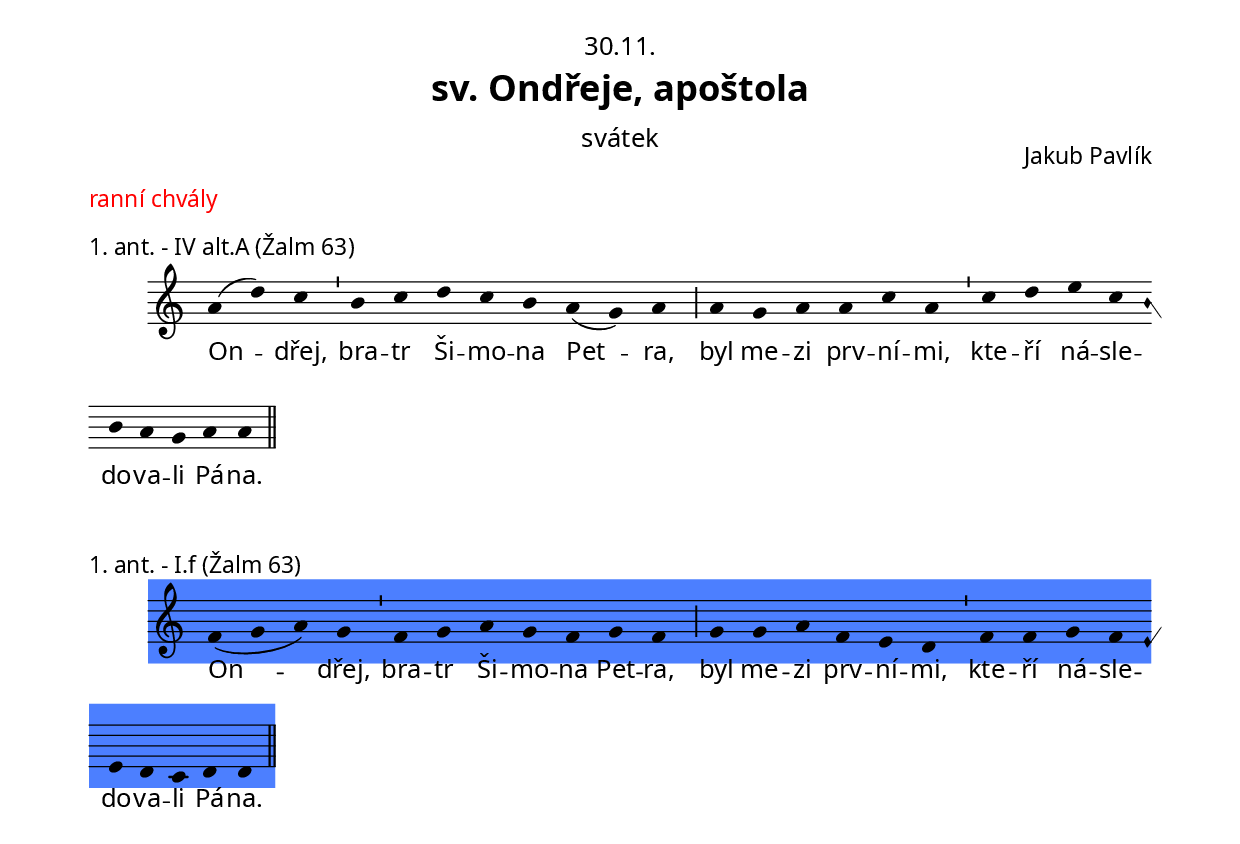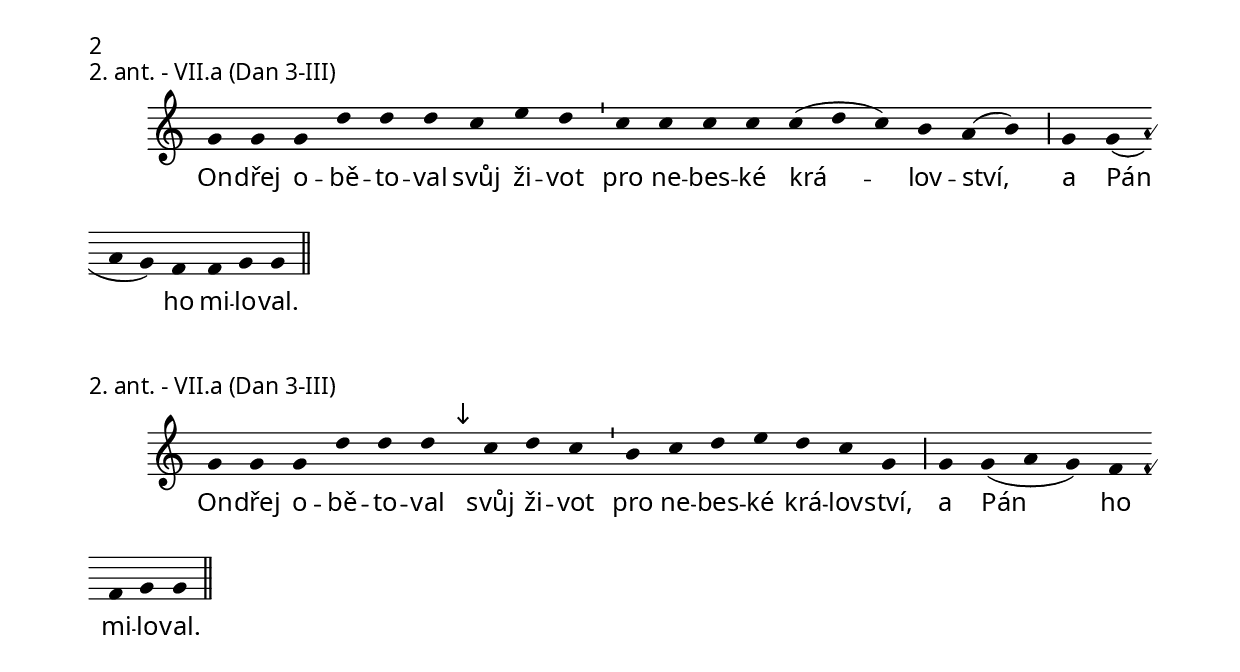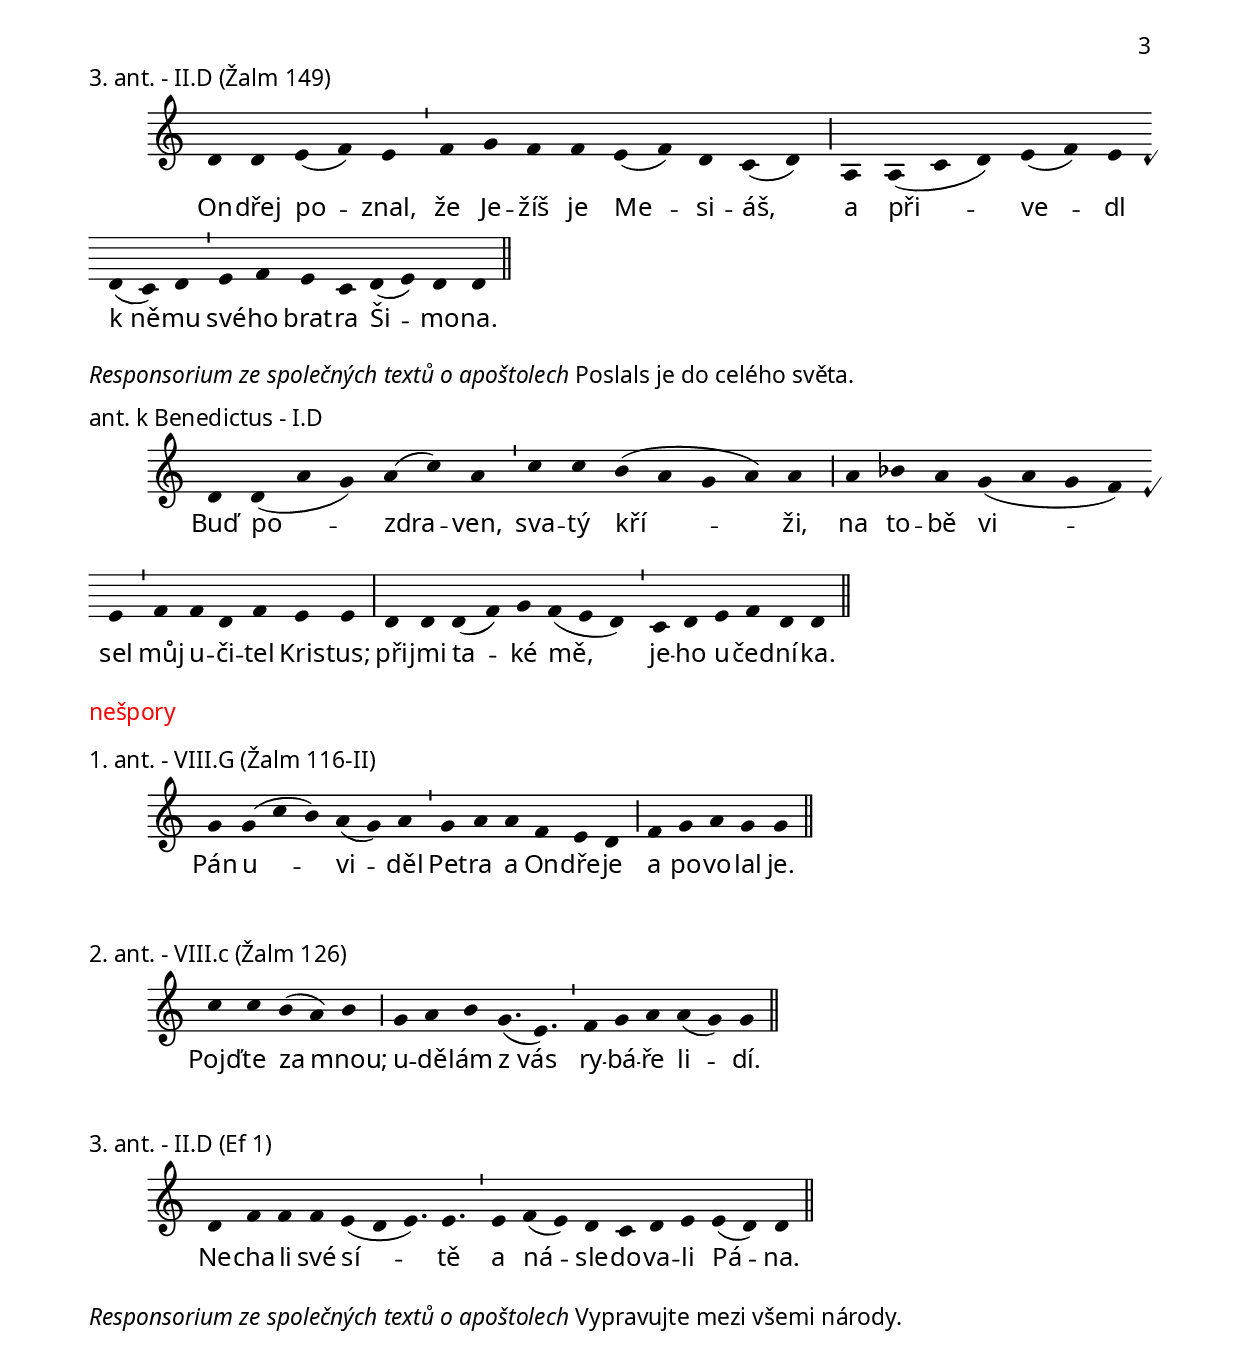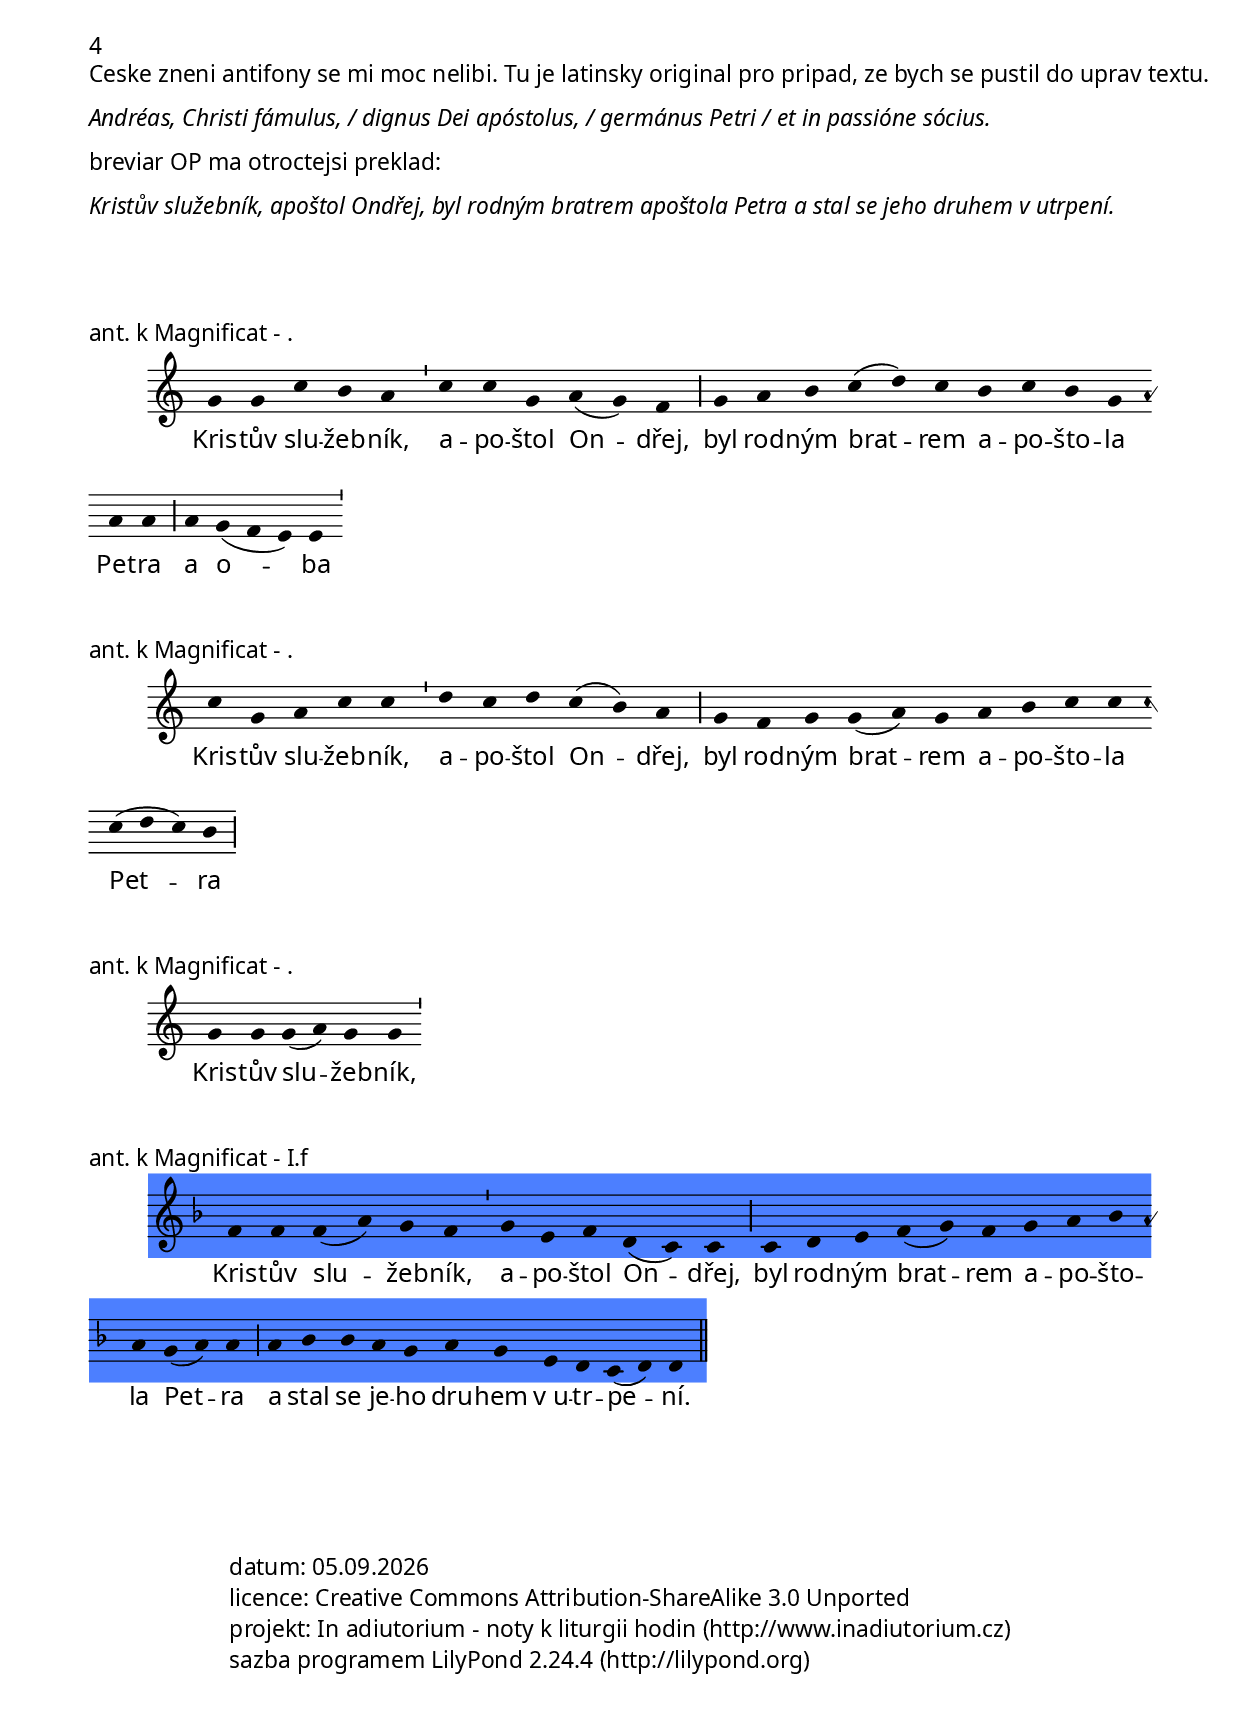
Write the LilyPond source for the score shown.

\version "2.16.0"

\include "../spolecne.ly"
\include "../dilyresponsorii.ly"

\header {
  title = \markup\titleSvatek
            "sv. Ondřeje, apoštola"
            svátek
            30.11.
  composer = "Jakub Pavlík"
}

\markup {\nadpisHodinka {"ranní chvály"}}

\score {
  \relative c'' {
    \choralniRezim
    a4( d) c \barMin b c d c b a( g) a \barMaior
    a g a a c a \barMin
    c d e c b a g a a \barFinalis
  }
  \addlyrics {
    On -- dřej, bra -- tr Ši -- mo -- na Pet -- ra,
    byl me -- zi prv -- ní -- mi, 
    kte -- ří ná -- sle -- do -- va -- li Pá -- na.
  }
  \header {
    quid = "1. ant."
    modus = "IV alt"
    differentia = "A" 
    psalmus = "Žalm 63"
    id = ""
    piece = \markup {\sestavTitulek}
  }
}

\score {
  \relative c' {
    \zvyraznovacModry
    \choralniRezim
    f4( g a) g \barMin f g a g f g f \barMaior
    g g a f e d \barMin
    f f g f e d c d d \barFinalis
  }
  \addlyrics {
    On -- dřej, bra -- tr Ši -- mo -- na Pet -- ra,
    byl me -- zi prv -- ní -- mi, 
    kte -- ří ná -- sle -- do -- va -- li Pá -- na.
  }
  \header {
    quid = "1. ant."
    modus = "I"
    differentia = "f" 
    psalmus = "Žalm 63"
    id = ""
    piece = \markup {\sestavTitulek}
  }
}

\pageBreak

\score {
  \relative c'' {
    \choralniRezim
    g4 g g d' d d c e d \barMin
    c c c c c( d c) b a( b) \barMaior
    g g( a g) f f g g \barFinalis
  }
  \addlyrics {
    On -- dřej o -- bě -- to -- val svůj ži -- vot
    pro ne -- bes -- ké krá -- lov -- ství,
    a Pán ho mi -- lo -- val.
  }
  \header {
    quid = "2. ant."
    modus = "VII"
    differentia = "a" 
    psalmus = "Dan 3-III"
    id = ""
    piece = \markup {\sestavTitulek}
  }
}

\score {
  \relative c'' {
    \choralniRezim
    g4 g g d' d d \mark\sipka c d c \barMin
    b c d e d c g \barMaior
    g g( a g) f f g g \barFinalis
  }
  \addlyrics {
    On -- dřej o -- bě -- to -- val svůj ži -- vot
    pro ne -- bes -- ké krá -- lov -- ství,
    a Pán ho mi -- lo -- val.
  }
  \header {
    quid = "2. ant."
    modus = "VII"
    differentia = "a" 
    psalmus = "Dan 3-III"
    id = ""
    piece = \markup {\sestavTitulek}
  }
}

\pageBreak

\score {
  \relative c' {
    \choralniRezim
    d4 d e( f) e \barMin f g f f e( f) d c( d) \barMaior
    a a( c d) e( f) e d( c) d \barMin e f e c d( e) d d \barFinalis
  }
  \addlyrics {
    On -- dřej po -- znal, že Je -- žíš je Me -- si -- áš,
    a při -- ve -- dl k_ně -- mu své -- ho brat -- ra Ši -- mo -- na.
  }
  \header {
    quid = "3. ant."
    modus = "II"
    differentia = "D" 
    psalmus = "Žalm 149"
    id = ""
    piece = \markup {\sestavTitulek}
  }
}

\markup\justify\italic{
  Responsorium ze společných textů o apoštolech \upright{Poslals je do celého světa.}
}

\score {
  \relative c' {
    \choralniRezim
    d4 d( a' g) a( c) a \barMin c c b( a g a) a \barMaior
    a bes a g( a g f) e \barMin f f d f e e \barMax
    d d d( f) g f( e d) \barMin c d e f d d \barFinalis
  }
  \addlyrics {
    Buď po -- zdra -- ven, sva -- tý kří -- ži,
    na to -- bě vi -- sel můj u -- či -- tel Kris -- tus;
    při -- jmi ta -- ké mě, je -- ho u -- čed -- ní -- ka.
  }
  \header {
    quid = "ant. k Benedictus"
    modus = "I"
    differentia = "D" 
    psalmus = ""
    id = ""
    piece = \markup {\sestavTitulekBezZalmu}
  }
}

\markup {\nadpisHodinka {"nešpory"}}

\score {
  \relative c'' {
    \choralniRezim
    g g( c b) a( g) a \barMin g a a f e d \barMaior
    f g a g g \barFinalis
  }
  \addlyrics {
    Pán u -- vi -- děl Pet -- ra a On -- dře -- je
    a po -- vo -- lal je.
  }
  \header {
    quid = "1. ant."
    modus = "VIII"
    differentia = "G" 
    psalmus = "Žalm 116-II"
    id = ""
    piece = \markup {\sestavTitulek}
  }
}

\score {
  \relative c'' {
    \choralniRezim
    c4 c b( a) b \barMaior
    g a b g4.( e) \barMin
    f4 g a a( g) g \barFinalis
  }
  \addlyrics {
    Pojď -- te za mnou;
    u -- dě -- lám z_vás ry -- bá -- ře li -- dí.
  }
  \header {
    quid = "2. ant."
    modus = "VIII"
    differentia = "c"
    psalmus = "Žalm 126"
    id = ""
    fial="fial://antifony/mezidobi_nedeleB_02_10.ly#ne3b-rch-ben"
    piece = \markup {\sestavTitulek}
  }
}

\score {
  \relative c' {
    \choralniRezim
    d4 f f f e( d e4.) e \barMin
    e4 f( e) d c d e e( d) d \barFinalis
  }
  \addlyrics {
    Ne -- cha -- li své sí -- tě
    a ná -- sle -- do -- va -- li Pá -- na.
  }
  \header {
    quid = "3. ant."
    modus = "II"
    differentia = "D"
    psalmus = "Ef 1"
    id = ""
    fons = "3. ne v mez, cyk. B, 2. nešp. k Magnificat"
    fial = "fial://antifony/mezidobi_nedeleB_02_10.ly#ne3b-ne2-mag"
    piece = \markup {\sestavTitulek}
  }
}

\markup\justify\italic{
  Responsorium ze společných textů o apoštolech \upright{Vypravujte mezi všemi národy.}
}

\pageBreak

\markup{
  Ceske zneni antifony se mi moc nelibi. Tu je latinsky original
  pro pripad, ze bych se pustil do uprav textu.
}

\markup\italic{
  Andréas, Christi fámulus, /
  dignus Dei apóstolus, /
  germánus Petri /
  et in passióne sócius.
}

\markup { breviar OP ma otroctejsi preklad: }

\markup\italic{
  Kristův služebník, apoštol Ondřej, 
  byl rodným bratrem apoštola Petra 
  a stal se jeho druhem v utrpení.
}

\markup\vspace #2

\score {
  \relative c'' {
    \choralniRezim
    g4 g c b a \barMin c c g a( g) f \barMaior
    g a b c( d) c b c b g a a \barMaior
    a g( f e) e \barMin 
  }
  \addlyrics {
    Kris -- tův slu -- žeb -- ník, a -- po -- štol On -- dřej,
    byl rod -- ným brat -- rem a -- po -- što -- la Pet -- ra
    a o -- ba pod -- stou -- pi -- li smrt na kří -- ži.
  }
  \header {
    quid = "ant. k Magnificat"
    modus = ""
    differentia = "" 
    psalmus = ""
    id = ""
    piece = \markup {\sestavTitulekBezZalmu}
  }
}

\score {
  \relative c'' {
    \choralniRezim
    c4 g a c c \barMin d c d c( b) a \barMaior
    g f g g( a) g a b c c c( d c) b \barMaior
    
  }
  \addlyrics {
    Kris -- tův slu -- žeb -- ník, a -- po -- štol On -- dřej,
    byl rod -- ným brat -- rem a -- po -- što -- la Pet -- ra
    a stal se je -- ho dru -- hem v_u -- tr -- pe -- ní.
  }
  \header {
    quid = "ant. k Magnificat"
    modus = ""
    differentia = "" 
    psalmus = ""
    id = ""
    piece = \markup {\sestavTitulekBezZalmu}
  }
}

\score {
  \relative c'' {
    \choralniRezim
    g4 g g( a) g g \barMin 
    
  }
  \addlyrics {
    Kris -- tův slu -- žeb -- ník, a -- po -- štol On -- dřej,
    byl rod -- ným brat -- rem a -- po -- što -- la Pet -- ra
    a stal se je -- ho dru -- hem v_u -- tr -- pe -- ní.
  }
  \header {
    quid = "ant. k Magnificat"
    modus = ""
    differentia = "" 
    psalmus = ""
    id = ""
    piece = \markup {\sestavTitulekBezZalmu}
  }
}

\score {
  \relative c' {
    \zvyraznovacModry
    \choralniRezim
    \key f \major
    f4 f f( a) g f \barMin g e f d( c) c \barMaior
    c d e f( g) f g a bes a g( a) a \barMaior
    a bes bes a g a g e d c( d) d \barFinalis
  }
  \addlyrics {
    Kris -- tův slu -- žeb -- ník, a -- po -- štol On -- dřej,
    byl rod -- ným brat -- rem a -- po -- što -- la Pet -- ra
    
    a stal se je -- ho dru -- hem v_u -- tr -- pe -- ní.
    % text podle dominikanskeho breviare
  }
  \header {
    quid = "ant. k Magnificat"
    modus = "I"
    differentia = "f" 
    psalmus = ""
    id = ""
    piece = \markup {\sestavTitulekBezZalmu}
  }
}